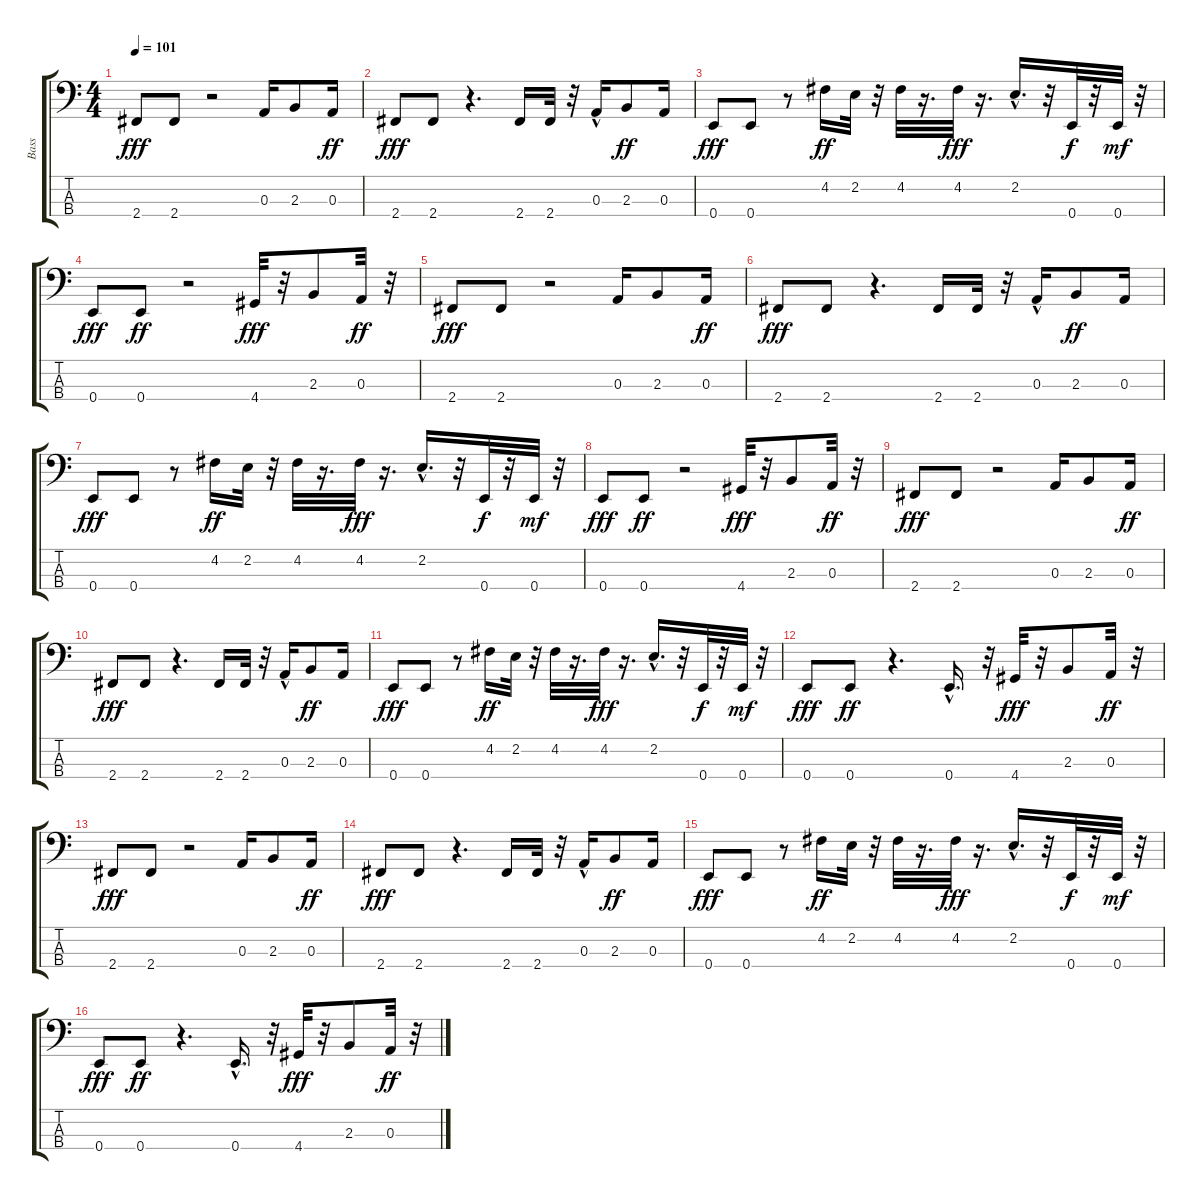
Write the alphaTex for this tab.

\track ("Bass" "Bass") {instrument electricbassfinger}
\staff {score tabs}
\tuning (G2 D2 A1 E1) {hide}
\ts (4 4)
\tempo 101
\clef f4
\ks c
2.4.8{dy fff} 2.4.8 r.2 0.3.16 2.3.8 0.3.16{dy ff} |
2.4.8{dy fff} 2.4.8 r.4{d} 2.4.16 2.4.32 r.32 0.3{hac}.16 2.3.8{dy ff} 0.3.16 |
0.4.8{dy fff} 0.4.8 r.8 4.2.16{dy ff} 2.2.32 r.32 4.2.32 r.16{d} 4.2.32{dy fff} r.16{d} 2.2{hac}.16{d} r.32 0.4.32{dy f} r.32 0.4.32{dy mf} r.32 |
0.4.8{dy fff} 0.4.8{dy ff} r.2 4.4.32{dy fff} r.32 2.3.8 0.3.32{dy ff} r.32 |
2.4.8{dy fff} 2.4.8 r.2 0.3.16 2.3.8 0.3.16{dy ff} |
2.4.8{dy fff} 2.4.8 r.4{d} 2.4.16 2.4.32 r.32 0.3{hac}.16 2.3.8{dy ff} 0.3.16 |
0.4.8{dy fff} 0.4.8 r.8 4.2.16{dy ff} 2.2.32 r.32 4.2.32 r.16{d} 4.2.32{dy fff} r.16{d} 2.2{hac}.16{d} r.32 0.4.32{dy f} r.32 0.4.32{dy mf} r.32 |
0.4.8{dy fff} 0.4.8{dy ff} r.2 4.4.32{dy fff} r.32 2.3.8 0.3.32{dy ff} r.32 |
2.4.8{dy fff} 2.4.8 r.2 0.3.16 2.3.8 0.3.16{dy ff} |
2.4.8{dy fff} 2.4.8 r.4{d} 2.4.16 2.4.32 r.32 0.3{hac}.16 2.3.8{dy ff} 0.3.16 |
0.4.8{dy fff} 0.4.8 r.8 4.2.16{dy ff} 2.2.32 r.32 4.2.32 r.16{d} 4.2.32{dy fff} r.16{d} 2.2{hac}.16{d} r.32 0.4.32{dy f} r.32 0.4.32{dy mf} r.32 |
0.4.8{dy fff} 0.4.8{dy ff} r.4{d} 0.4{hac}.16{d} r.32 4.4.32{dy fff} r.32 2.3.8 0.3.32{dy ff} r.32 |
2.4.8{dy fff} 2.4.8 r.2 0.3.16 2.3.8 0.3.16{dy ff} |
2.4.8{dy fff} 2.4.8 r.4{d} 2.4.16 2.4.32 r.32 0.3{hac}.16 2.3.8{dy ff} 0.3.16 |
0.4.8{dy fff} 0.4.8 r.8 4.2.16{dy ff} 2.2.32 r.32 4.2.32 r.16{d} 4.2.32{dy fff} r.16{d} 2.2{hac}.16{d} r.32 0.4.32{dy f} r.32 0.4.32{dy mf} r.32 |
0.4.8{dy fff} 0.4.8{dy ff} r.4{d} 0.4{hac}.16{d} r.32 4.4.32{dy fff} r.32 2.3.8 0.3.32{dy ff} r.32
